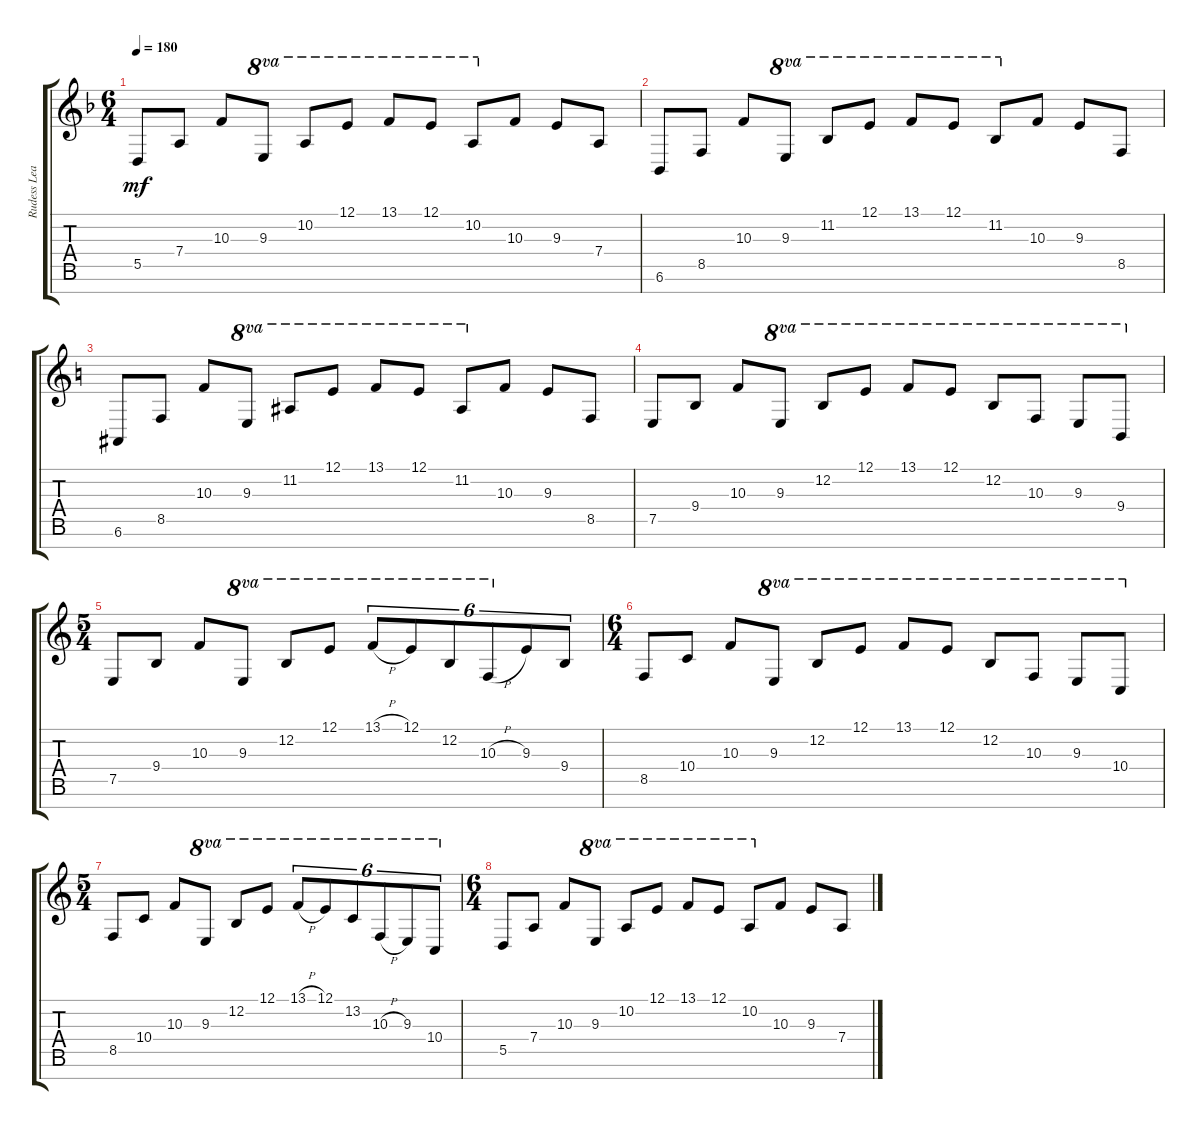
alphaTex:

\track ("Rudess Lead" "Rudess Lea") {instrument lead2sawtooth}
\staff {score tabs}
\tuning (E4 B3 G3 D3 A2 E2 B1) {hide}
\ts (6 4)
\tempo 180
\clef g2
\ks f
5.5.8{dy mf} 7.4.8 10.3.8 9.3.8{ot 8va} 10.2.8{ot 8va} 12.1.8{ot 8va} 13.1.8{ot 8va} 12.1.8{ot 8va} 10.2.8{ot 8va} 10.3.8 9.3.8 7.4.8 |
6.6.8 8.5.8 10.3.8 9.3.8{ot 8va} 11.2.8{ot 8va} 12.1.8{ot 8va} 13.1.8{ot 8va} 12.1.8{ot 8va} 11.2.8{ot 8va} 10.3.8 9.3.8 8.5.8 |
\ks c
6.6.8 8.5.8 10.3.8 9.3.8{ot 8va} 11.2.8{ot 8va} 12.1.8{ot 8va} 13.1.8{ot 8va} 12.1.8{ot 8va} 11.2.8{ot 8va} 10.3.8 9.3.8 8.5.8 |
7.5.8 9.4.8 10.3.8 9.3.8{ot 8va} 12.2.8{ot 8va} 12.1.8{ot 8va} 13.1.8{ot 8va} 12.1.8{ot 8va} 12.2.8{ot 8va} 10.3.8{ot 8va} 9.3.8{ot 8va} 9.4.8{ot 8va} |
\ts (5 4)
7.5.8 9.4.8 10.3.8 9.3.8{ot 8va} 12.2.8{ot 8va} 12.1.8{ot 8va} 13.1{h}.8{tu (6 4) ot 8va} 12.1.8{tu (6 4) ot 8va} 12.2.8{tu (6 4) ot 8va} 10.3{h}.8{tu (6 4) ot 8va} 9.3.8{tu (6 4)} 9.4.8{tu (6 4)} |
\ts (6 4)
8.5.8 10.4.8 10.3.8 9.3.8{ot 8va} 12.2.8{ot 8va} 12.1.8{ot 8va} 13.1.8{ot 8va} 12.1.8{ot 8va} 12.2.8{ot 8va} 10.3.8{ot 8va} 9.3.8{ot 8va} 10.4.8{ot 8va} |
\ts (5 4)
8.5.8 10.4.8 10.3.8 9.3.8{ot 8va} 12.2.8{ot 8va} 12.1.8{ot 8va} 13.1{h}.8{tu (6 4) ot 8va} 12.1.8{tu (6 4) ot 8va} 13.2.8{tu (6 4) ot 8va} 10.3{h}.8{tu (6 4) ot 8va} 9.3.8{tu (6 4) ot 8va} 10.4.8{tu (6 4) ot 8va} |
\ts (6 4)
5.5.8 7.4.8 10.3.8 9.3.8{ot 8va} 10.2.8{ot 8va} 12.1.8{ot 8va} 13.1.8{ot 8va} 12.1.8{ot 8va} 10.2.8{ot 8va} 10.3.8 9.3.8 7.4.8
